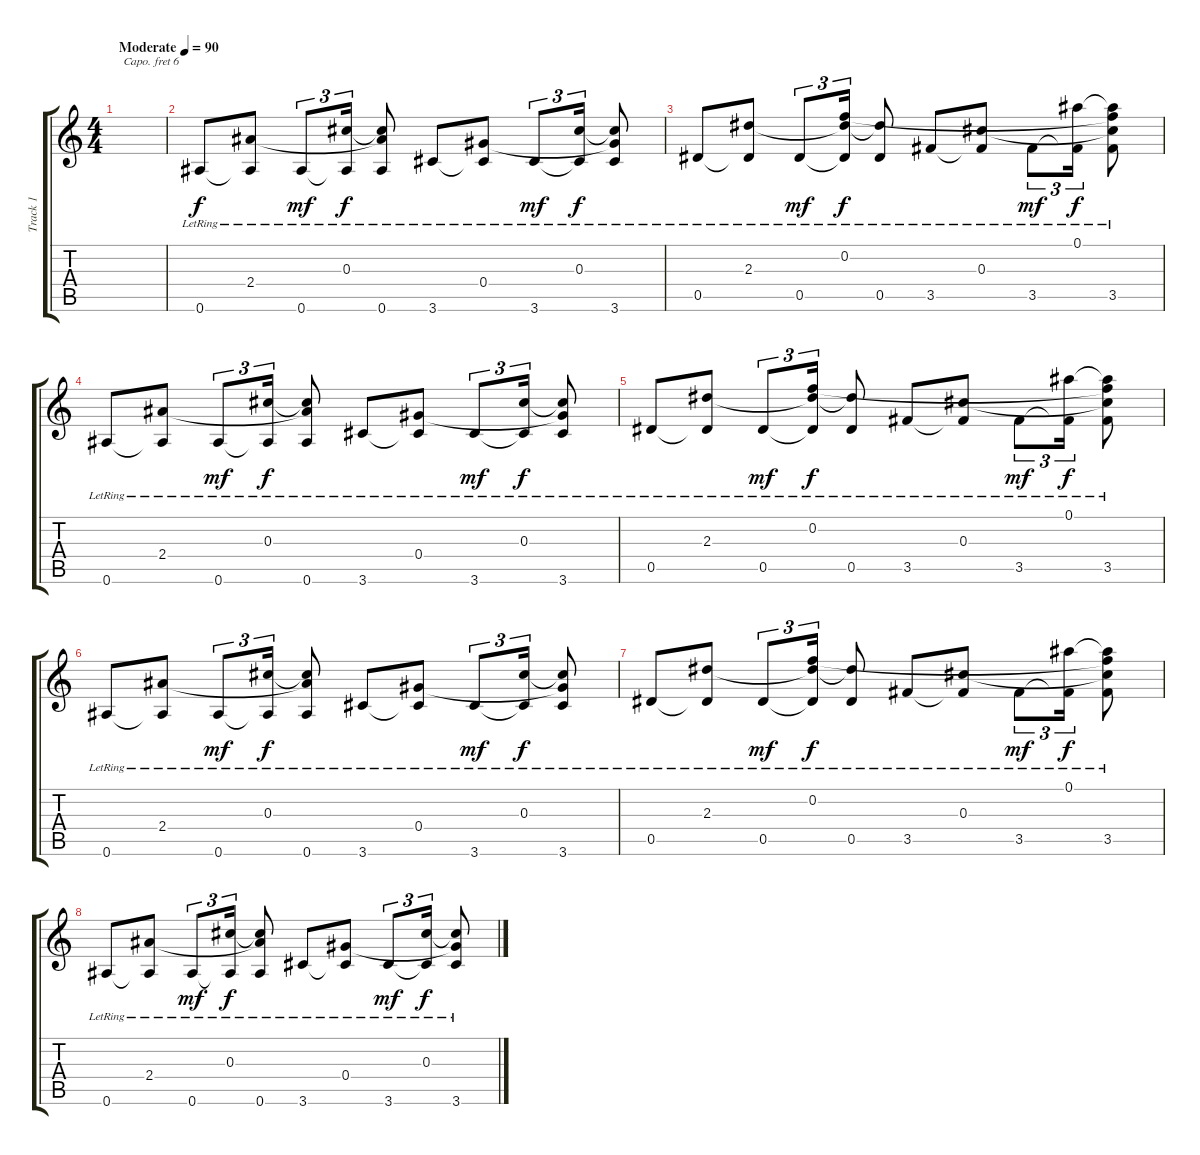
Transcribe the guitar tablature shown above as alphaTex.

\track ("Track 1" "Track 1") {instrument acousticguitarnylon}
\staff {score tabs}
\capo 6
\tuning (E4 B3 G3 D3 A2 E2) {hide}
\ts (4 4)
\tempo (90 "Moderate")
\clef g2
\ks c
|
0.6{lr}.8 (2.4{lr} 0.6{t}).8 0.6{lr}.8{tu (3 2) dy mf} (0.3{lr} 0.6{t}).16{tu (3 2) dy f} (0.3{t} 2.4{t} 0.6{lr}).8 3.6{lr}.8 (0.4{lr} 3.6{t}).8 3.6{lr}.8{tu (3 2) dy mf} (0.3{lr} 3.6{t}).16{tu (3 2) dy f} (0.3{t} 0.4{t} 3.6{lr}).8 |
0.5{lr}.8 (2.3{lr} 0.5{t}).8 0.5{lr}.8{tu (3 2) dy mf} (0.2{lr} 2.3{t} 0.5{t}).16{tu (3 2) dy f} (2.3{t} 0.5{lr}).8 3.5{lr}.8 (0.3{lr} 3.5{t}).8 3.5{lr}.8{tu (3 2) dy mf} (0.1{lr} 3.5{t}).16{tu (3 2) dy f} (0.1{t} 0.2{t} 0.3{t} 3.5{lr}).8 |
0.6{lr}.8 (2.4{lr} 0.6{t}).8 0.6{lr}.8{tu (3 2) dy mf} (0.3{lr} 0.6{t}).16{tu (3 2) dy f} (0.3{t} 2.4{t} 0.6{lr}).8 3.6{lr}.8 (0.4{lr} 3.6{t}).8 3.6{lr}.8{tu (3 2) dy mf} (0.3{lr} 3.6{t}).16{tu (3 2) dy f} (0.3{t} 0.4{t} 3.6{lr}).8 |
0.5{lr}.8 (2.3{lr} 0.5{t}).8 0.5{lr}.8{tu (3 2) dy mf} (0.2{lr} 2.3{t} 0.5{t}).16{tu (3 2) dy f} (2.3{t} 0.5{lr}).8 3.5{lr}.8 (0.3{lr} 3.5{t}).8 3.5{lr}.8{tu (3 2) dy mf} (0.1{lr} 3.5{t}).16{tu (3 2) dy f} (0.1{t} 0.2{t} 0.3{t} 3.5{lr}).8 |
0.6{lr}.8 (2.4{lr} 0.6{t}).8 0.6{lr}.8{tu (3 2) dy mf} (0.3{lr} 0.6{t}).16{tu (3 2) dy f} (0.3{t} 2.4{t} 0.6{lr}).8 3.6{lr}.8 (0.4{lr} 3.6{t}).8 3.6{lr}.8{tu (3 2) dy mf} (0.3{lr} 3.6{t}).16{tu (3 2) dy f} (0.3{t} 0.4{t} 3.6{lr}).8 |
0.5{lr}.8 (2.3{lr} 0.5{t}).8 0.5{lr}.8{tu (3 2) dy mf} (0.2{lr} 2.3{t} 0.5{t}).16{tu (3 2) dy f} (2.3{t} 0.5{lr}).8 3.5{lr}.8 (0.3{lr} 3.5{t}).8 3.5{lr}.8{tu (3 2) dy mf} (0.1{lr} 3.5{t}).16{tu (3 2) dy f} (0.1{t} 0.2{t} 0.3{t} 3.5{lr}).8 |
0.6{lr}.8 (2.4{lr} 0.6{t}).8 0.6{lr}.8{tu (3 2) dy mf} (0.3{lr} 0.6{t}).16{tu (3 2) dy f} (0.3{t} 2.4{t} 0.6{lr}).8 3.6{lr}.8 (0.4{lr} 3.6{t}).8 3.6{lr}.8{tu (3 2) dy mf} (0.3{lr} 3.6{t}).16{tu (3 2) dy f} (0.3{t} 0.4{t} 3.6{lr}).8
